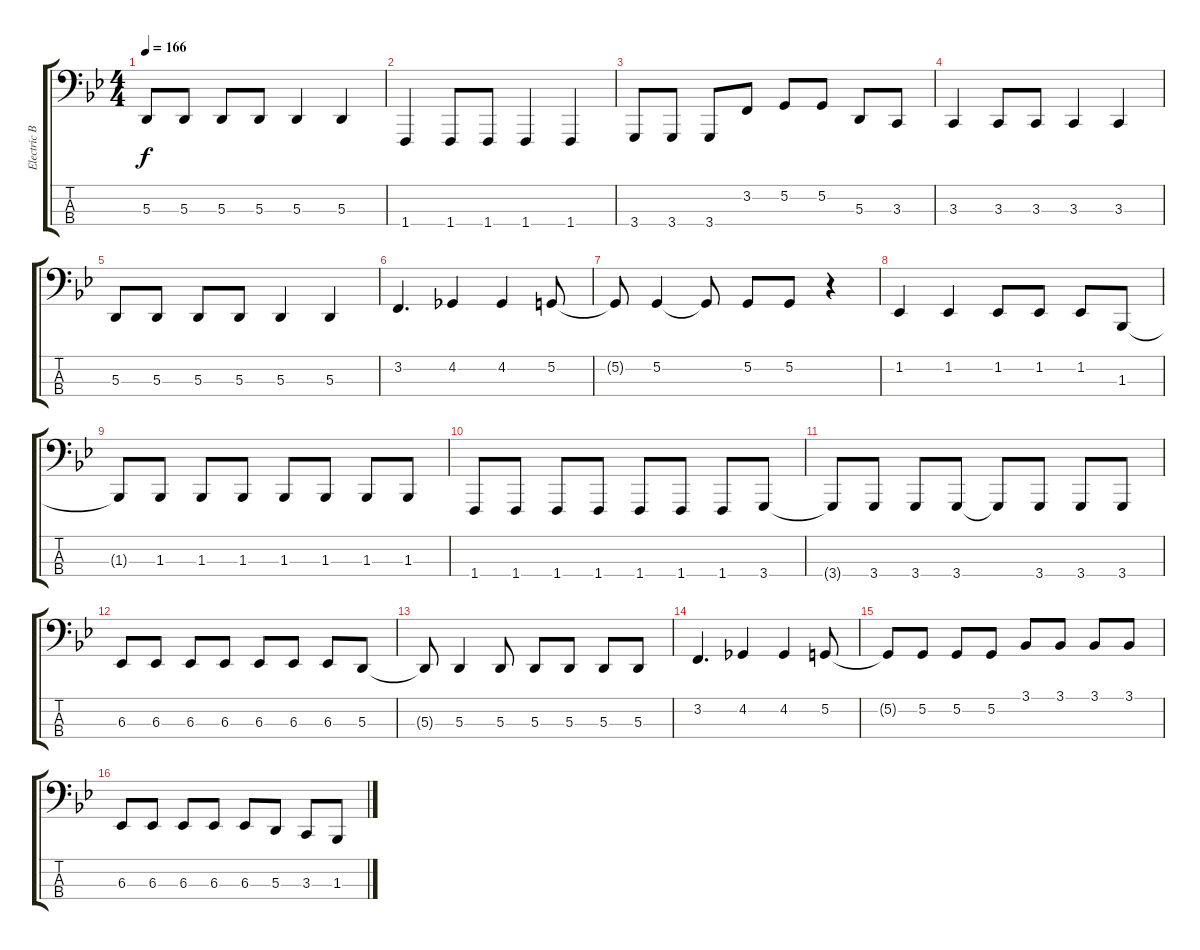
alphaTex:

\track ("Electric Bass" "Electric B") {instrument lead7fifths}
\staff {score tabs}
\tuning (G2 D2 A1 E1) {hide}
\ts (4 4)
\tempo 166
\clef f4
\ks gminor
5.3.8{dy f} 5.3.8 5.3.8 5.3.8 5.3.4 5.3.4 |
1.4.4 1.4.8 1.4.8 1.4.4 1.4.4 |
3.4.8 3.4.8 3.4.8 3.2.8 5.2.8 5.2.8 5.3.8 3.3.8 |
3.3.4 3.3.8 3.3.8 3.3.4 3.3.4 |
5.3.8 5.3.8 5.3.8 5.3.8 5.3.4 5.3.4 |
3.2.4{d} 4.2.4 4.2.4 5.2.8 |
5.2{t}.8 5.2.4 5.2{t}.8 5.2.8 5.2.8 r.4 |
1.2.4 1.2.4 1.2.8 1.2.8 1.2.8 1.3.8 |
1.3{t}.8 1.3.8 1.3.8 1.3.8 1.3.8 1.3.8 1.3.8 1.3.8 |
1.4.8 1.4.8 1.4.8 1.4.8 1.4.8 1.4.8 1.4.8 3.4.8 |
3.4{t}.8 3.4.8 3.4.8 3.4.8 3.4{t}.8 3.4.8 3.4.8 3.4.8 |
6.3.8 6.3.8 6.3.8 6.3.8 6.3.8 6.3.8 6.3.8 5.3.8 |
5.3{t}.8 5.3.4 5.3.8 5.3.8 5.3.8 5.3.8 5.3.8 |
3.2.4{d} 4.2.4 4.2.4 5.2.8 |
5.2{t}.8 5.2.8 5.2.8 5.2.8 3.1.8 3.1.8 3.1.8 3.1.8 |
6.3.8 6.3.8 6.3.8 6.3.8 6.3.8 5.3.8 3.3.8 1.3.8
